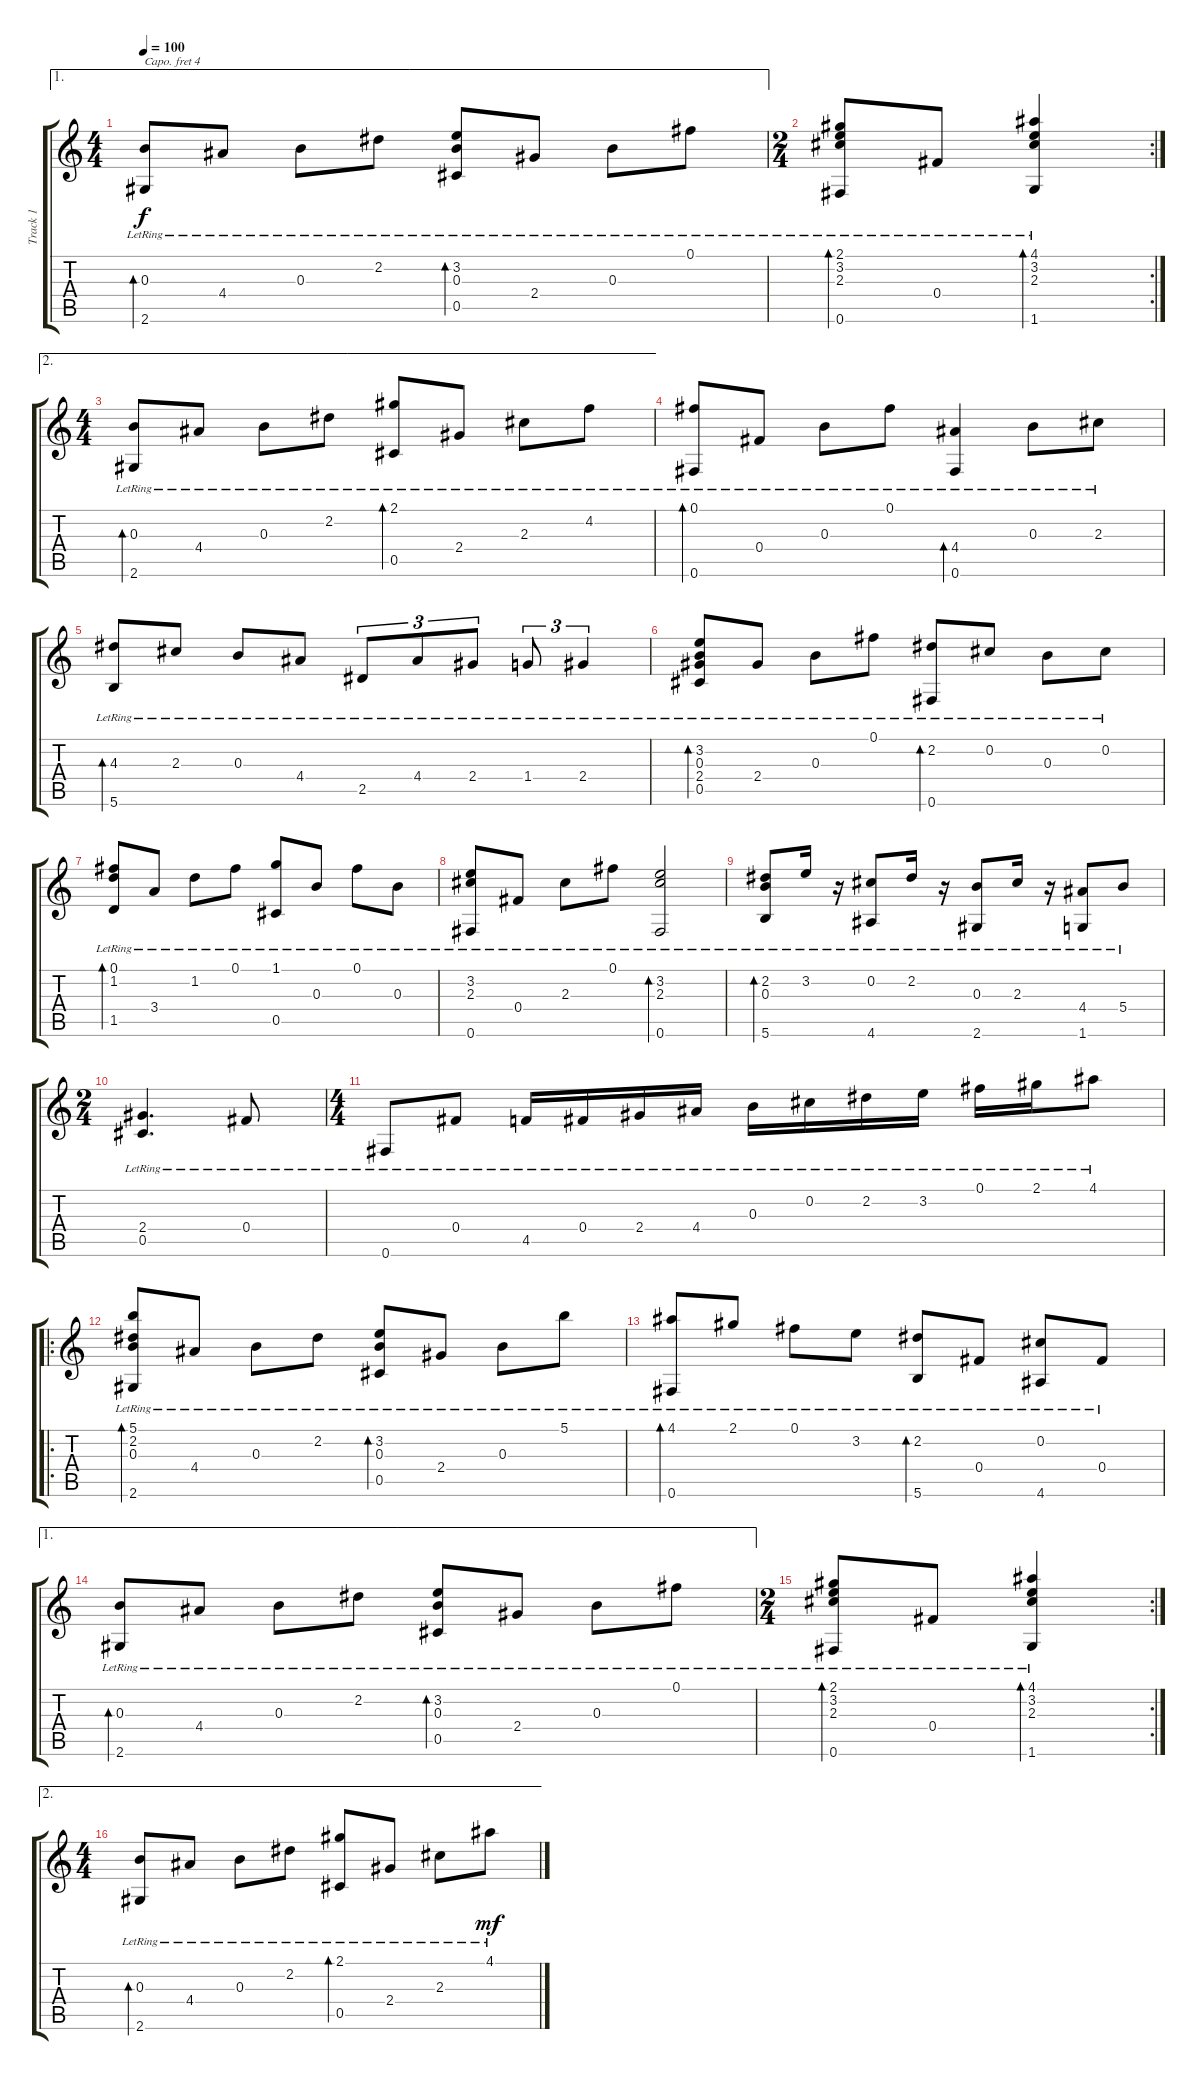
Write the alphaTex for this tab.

\track ("Track 1" "Track 1") {instrument acousticguitarsteel}
\staff {score tabs}
\capo 4
\tuning (D4 A3 G3 D3 A2 D2) {hide}
\ae 1
\ts (4 4)
\tempo 100
\clef g2
\ks c
(0.3{lr} 2.6{lr}).8{bd 480 dy f} 4.4{lr}.8 0.3{lr}.8 2.2{lr}.8 (3.2{lr} 0.3{lr} 0.5{lr}).8{bd 480} 2.4{lr}.8 0.3{lr}.8 0.1{lr}.8 |
\rc 2
\ts (2 4)
(2.1{lr} 3.2{lr} 2.3{lr} 0.6{lr}).8{bd 480} 0.4{lr}.8 (4.1{lr} 3.2{lr} 2.3{lr} 1.6{lr}).4{bd 480} |
\ae 2
\ts (4 4)
(0.3{lr} 2.6{lr}).8{bd 480} 4.4{lr}.8 0.3{lr}.8 2.2{lr}.8 (2.1{lr} 0.5{lr}).8{bd 480} 2.4{lr}.8 2.3{lr}.8 4.2{lr}.8 |
(0.1{lr} 0.6{lr}).8{bd 480} 0.4{lr}.8 0.3{lr}.8 0.1{lr}.8 (4.4{lr} 0.6{lr}).4{bd 480} 0.3{lr}.8 2.3{lr}.8 |
(4.3{lr} 5.6{lr}).8{bd 240} 2.3{lr}.8 0.3{lr}.8 4.4{lr}.8 2.5{lr}.8{tu (3 2)} 4.4{lr}.8{tu (3 2)} 2.4{lr}.8{tu (3 2)} 1.4{lr}.8{tu (3 2)} 2.4{lr}.4{tu (3 2)} |
(3.2{lr} 0.3{lr} 2.4{lr} 0.5{lr}).8{bd 240} 2.4{lr}.8 0.3{lr}.8 0.1{lr}.8 (2.2{lr} 0.6{lr}).8{bd 240} 0.2{lr}.8 0.3{lr}.8 0.2{lr}.8 |
(0.1{lr} 1.2{lr} 1.5{lr}).8{bd 480} 3.4{lr}.8 1.2{lr}.8 0.1{lr}.8 (1.1{lr} 0.5{lr}).8 0.3{lr}.8 0.1{lr}.8 0.3{lr}.8 |
(3.2{lr} 2.3{lr} 0.6{lr}).8 0.4{lr}.8 2.3{lr}.8 0.1{lr}.8 (3.2{lr} 2.3{lr} 0.6{lr}).2{bd 480} |
(2.2{lr} 0.3{lr} 5.6{lr}).8{bd 480} 3.2{lr}.16 r.16 (0.2{lr} 4.6{lr}).8 2.2{lr}.16 r.16 (0.3{lr} 2.6{lr}).8 2.3{lr}.16 r.16 (4.4{lr} 1.6{lr}).8 5.4{lr}.8 |
\ts (2 4)
(2.4{lr} 0.5{lr}).4{d} 0.4{lr}.8 |
\ts (4 4)
0.6{lr}.8 0.4{lr}.8 4.5{lr}.16 0.4{lr}.16 2.4{lr}.16 4.4{lr}.16 0.3{lr}.16 0.2{lr}.16 2.2{lr}.16 3.2{lr}.16 0.1{lr}.16 2.1{lr}.16 4.1{lr}.8 |
\ro
(5.1{lr} 2.2{lr} 0.3{lr} 2.6{lr}).8{bd 480} 4.4{lr}.8 0.3{lr}.8 2.2{lr}.8 (3.2{lr} 0.3{lr} 0.5{lr}).8{bd 480} 2.4{lr}.8 0.3{lr}.8 5.1{lr}.8 |
(4.1{lr} 0.6{lr}).8{bd 480} 2.1{lr}.8 0.1{lr}.8 3.2{lr}.8 (2.2{lr} 5.6{lr}).8{bd 480} 0.4{lr}.8 (0.2{lr} 4.6{lr}).8 0.4{lr}.8 |
\ae 1
(0.3{lr} 2.6{lr}).8{bd 480} 4.4{lr}.8 0.3{lr}.8 2.2{lr}.8 (3.2{lr} 0.3{lr} 0.5{lr}).8{bd 480} 2.4{lr}.8 0.3{lr}.8 0.1{lr}.8 |
\rc 2
\ts (2 4)
(2.1{lr} 3.2{lr} 2.3{lr} 0.6{lr}).8{bd 480} 0.4{lr}.8 (4.1{lr} 3.2{lr} 2.3{lr} 1.6{lr}).4{bd 480} |
\ae 2
\ts (4 4)
(0.3{lr} 2.6{lr}).8{bd 480} 4.4{lr}.8 0.3{lr}.8 2.2{lr}.8 (2.1{lr} 0.5{lr}).8{bd 480} 2.4{lr}.8 2.3{lr}.8 4.1{lr}.8{dy mf}
